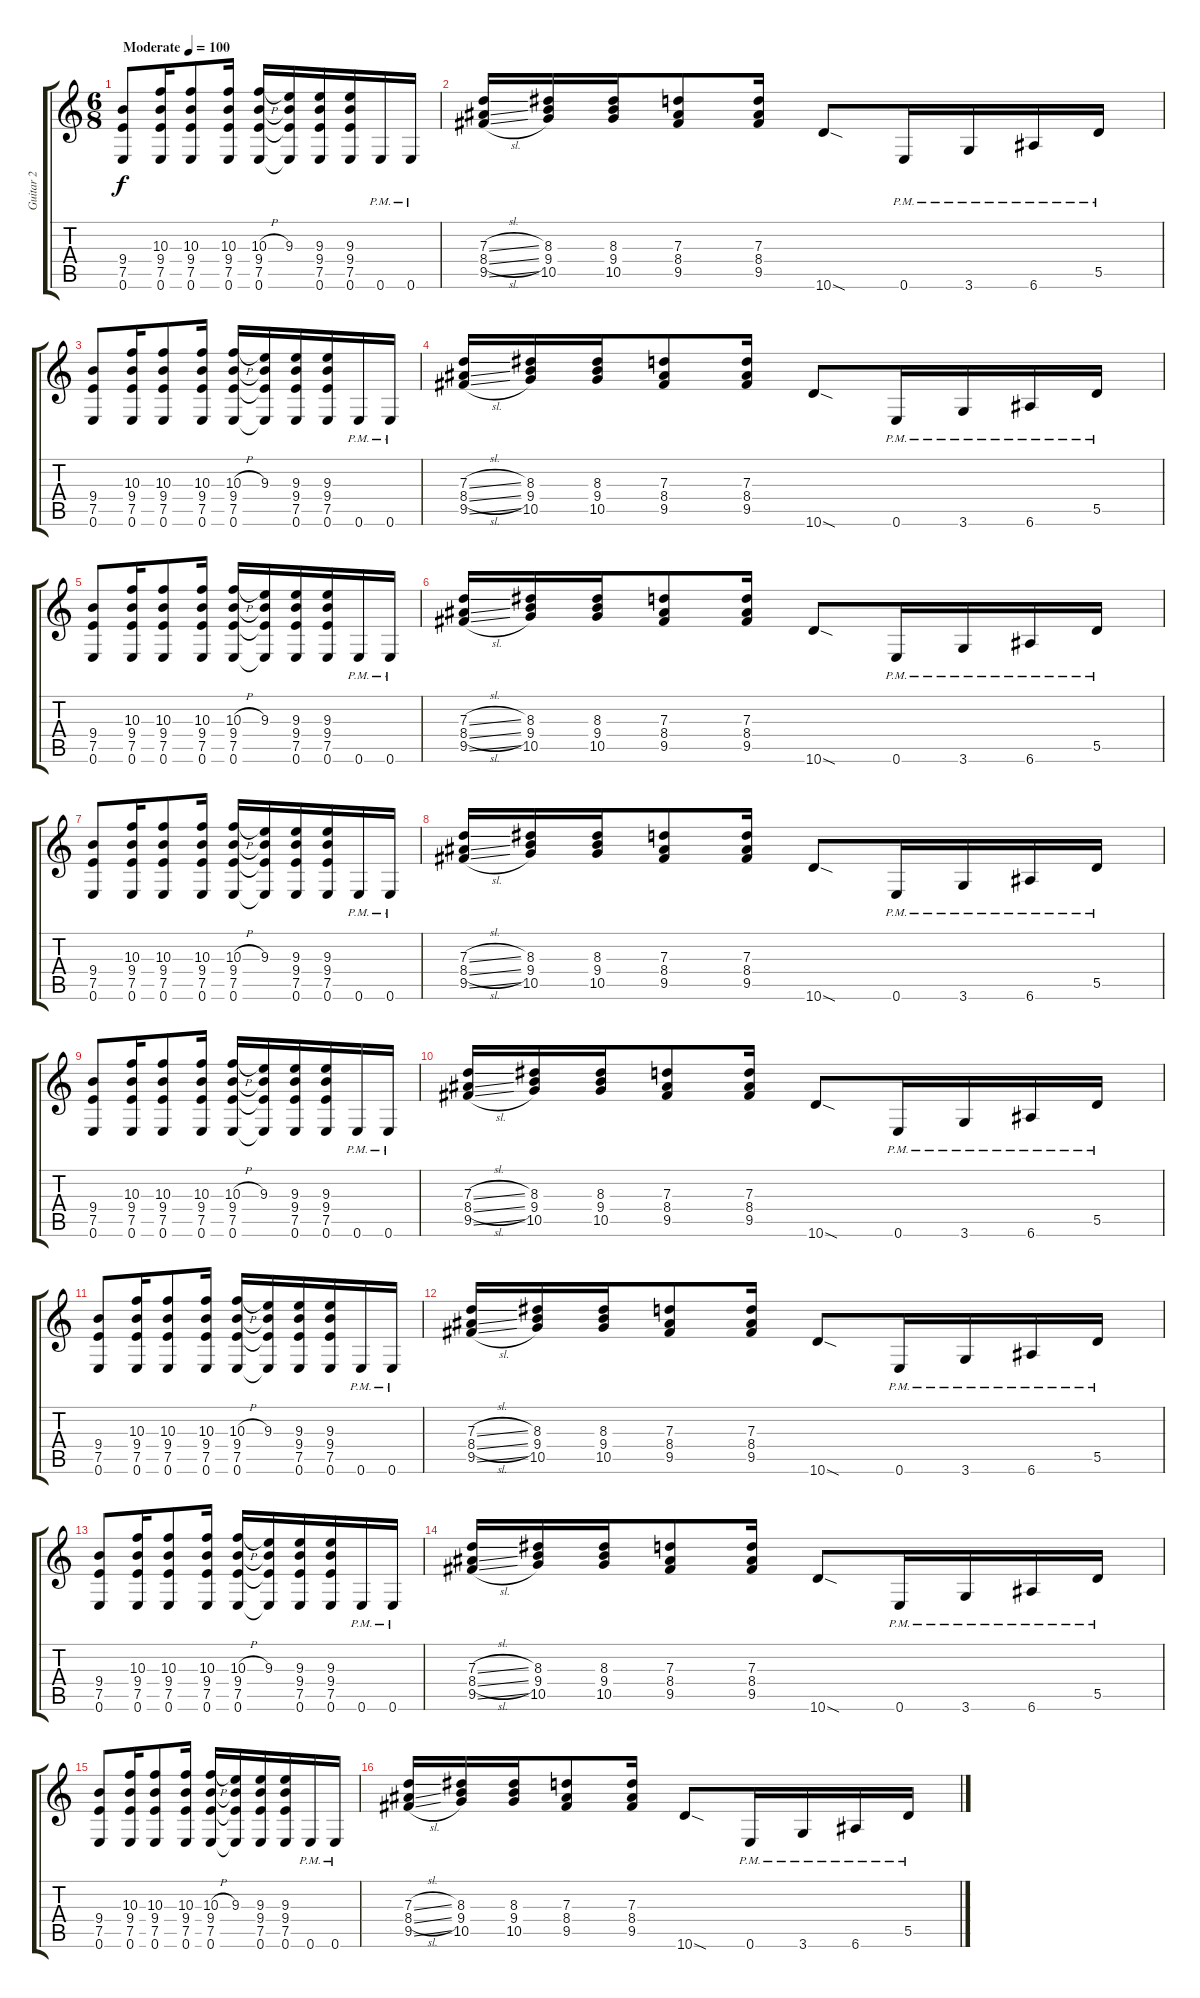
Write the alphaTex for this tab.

\track ("Guitar 2" "Guitar 2") {instrument distortionguitar}
\staff {score tabs}
\tuning (E4 B3 G3 D3 A2 E2) {hide}
\ts (6 8)
\tempo (100 "Moderate")
\clef g2
\ks c
(9.4 7.5 0.6).8{dy f instrument distortionguitar} (10.3 9.4 7.5 0.6).16 (10.3 9.4 7.5 0.6).8 (10.3 9.4 7.5 0.6).16 (10.3{h} 9.4 7.5 0.6).16 (9.3 9.4{t} 7.5{t} 0.6{t}).16 (9.3 9.4 7.5 0.6).16 (9.3 9.4 7.5 0.6).16 0.6{pm}.16 0.6{pm}.16 |
(7.3{sl} 8.4{sl} 9.5{sl}).16 (8.3 9.4 10.5).16 (8.3 9.4 10.5).16 (7.3 8.4 9.5).8 (7.3 8.4 9.5).16 10.6{sod}.8 0.6{pm}.16 3.6{pm}.16 6.6{pm}.16 5.5{pm}.16 |
(9.4 7.5 0.6).8 (10.3 9.4 7.5 0.6).16 (10.3 9.4 7.5 0.6).8 (10.3 9.4 7.5 0.6).16 (10.3{h} 9.4 7.5 0.6).16 (9.3 9.4{t} 7.5{t} 0.6{t}).16 (9.3 9.4 7.5 0.6).16 (9.3 9.4 7.5 0.6).16 0.6{pm}.16 0.6{pm}.16 |
(7.3{sl} 8.4{sl} 9.5{sl}).16 (8.3 9.4 10.5).16 (8.3 9.4 10.5).16 (7.3 8.4 9.5).8 (7.3 8.4 9.5).16 10.6{sod}.8 0.6{pm}.16 3.6{pm}.16 6.6{pm}.16 5.5{pm}.16 |
(9.4 7.5 0.6).8 (10.3 9.4 7.5 0.6).16 (10.3 9.4 7.5 0.6).8 (10.3 9.4 7.5 0.6).16 (10.3{h} 9.4 7.5 0.6).16 (9.3 9.4{t} 7.5{t} 0.6{t}).16 (9.3 9.4 7.5 0.6).16 (9.3 9.4 7.5 0.6).16 0.6{pm}.16 0.6{pm}.16 |
(7.3{sl} 8.4{sl} 9.5{sl}).16 (8.3 9.4 10.5).16 (8.3 9.4 10.5).16 (7.3 8.4 9.5).8 (7.3 8.4 9.5).16 10.6{sod}.8 0.6{pm}.16 3.6{pm}.16 6.6{pm}.16 5.5{pm}.16 |
(9.4 7.5 0.6).8 (10.3 9.4 7.5 0.6).16 (10.3 9.4 7.5 0.6).8 (10.3 9.4 7.5 0.6).16 (10.3{h} 9.4 7.5 0.6).16 (9.3 9.4{t} 7.5{t} 0.6{t}).16 (9.3 9.4 7.5 0.6).16 (9.3 9.4 7.5 0.6).16 0.6{pm}.16 0.6{pm}.16 |
(7.3{sl} 8.4{sl} 9.5{sl}).16 (8.3 9.4 10.5).16 (8.3 9.4 10.5).16 (7.3 8.4 9.5).8 (7.3 8.4 9.5).16 10.6{sod}.8 0.6{pm}.16 3.6{pm}.16 6.6{pm}.16 5.5{pm}.16 |
(9.4 7.5 0.6).8 (10.3 9.4 7.5 0.6).16 (10.3 9.4 7.5 0.6).8 (10.3 9.4 7.5 0.6).16 (10.3{h} 9.4 7.5 0.6).16 (9.3 9.4{t} 7.5{t} 0.6{t}).16 (9.3 9.4 7.5 0.6).16 (9.3 9.4 7.5 0.6).16 0.6{pm}.16 0.6{pm}.16 |
(7.3{sl} 8.4{sl} 9.5{sl}).16 (8.3 9.4 10.5).16 (8.3 9.4 10.5).16 (7.3 8.4 9.5).8 (7.3 8.4 9.5).16 10.6{sod}.8 0.6{pm}.16 3.6{pm}.16 6.6{pm}.16 5.5{pm}.16 |
(9.4 7.5 0.6).8 (10.3 9.4 7.5 0.6).16 (10.3 9.4 7.5 0.6).8 (10.3 9.4 7.5 0.6).16 (10.3{h} 9.4 7.5 0.6).16 (9.3 9.4{t} 7.5{t} 0.6{t}).16 (9.3 9.4 7.5 0.6).16 (9.3 9.4 7.5 0.6).16 0.6{pm}.16 0.6{pm}.16 |
(7.3{sl} 8.4{sl} 9.5{sl}).16 (8.3 9.4 10.5).16 (8.3 9.4 10.5).16 (7.3 8.4 9.5).8 (7.3 8.4 9.5).16 10.6{sod}.8 0.6{pm}.16 3.6{pm}.16 6.6{pm}.16 5.5{pm}.16 |
(9.4 7.5 0.6).8 (10.3 9.4 7.5 0.6).16 (10.3 9.4 7.5 0.6).8 (10.3 9.4 7.5 0.6).16 (10.3{h} 9.4 7.5 0.6).16 (9.3 9.4{t} 7.5{t} 0.6{t}).16 (9.3 9.4 7.5 0.6).16 (9.3 9.4 7.5 0.6).16 0.6{pm}.16 0.6{pm}.16 |
(7.3{sl} 8.4{sl} 9.5{sl}).16 (8.3 9.4 10.5).16 (8.3 9.4 10.5).16 (7.3 8.4 9.5).8 (7.3 8.4 9.5).16 10.6{sod}.8 0.6{pm}.16 3.6{pm}.16 6.6{pm}.16 5.5{pm}.16 |
(9.4 7.5 0.6).8 (10.3 9.4 7.5 0.6).16 (10.3 9.4 7.5 0.6).8 (10.3 9.4 7.5 0.6).16 (10.3{h} 9.4 7.5 0.6).16 (9.3 9.4{t} 7.5{t} 0.6{t}).16 (9.3 9.4 7.5 0.6).16 (9.3 9.4 7.5 0.6).16 0.6{pm}.16 0.6{pm}.16 |
(7.3{sl} 8.4{sl} 9.5{sl}).16 (8.3 9.4 10.5).16 (8.3 9.4 10.5).16 (7.3 8.4 9.5).8 (7.3 8.4 9.5).16 10.6{sod}.8 0.6{pm}.16 3.6{pm}.16 6.6{pm}.16 5.5{pm}.16
